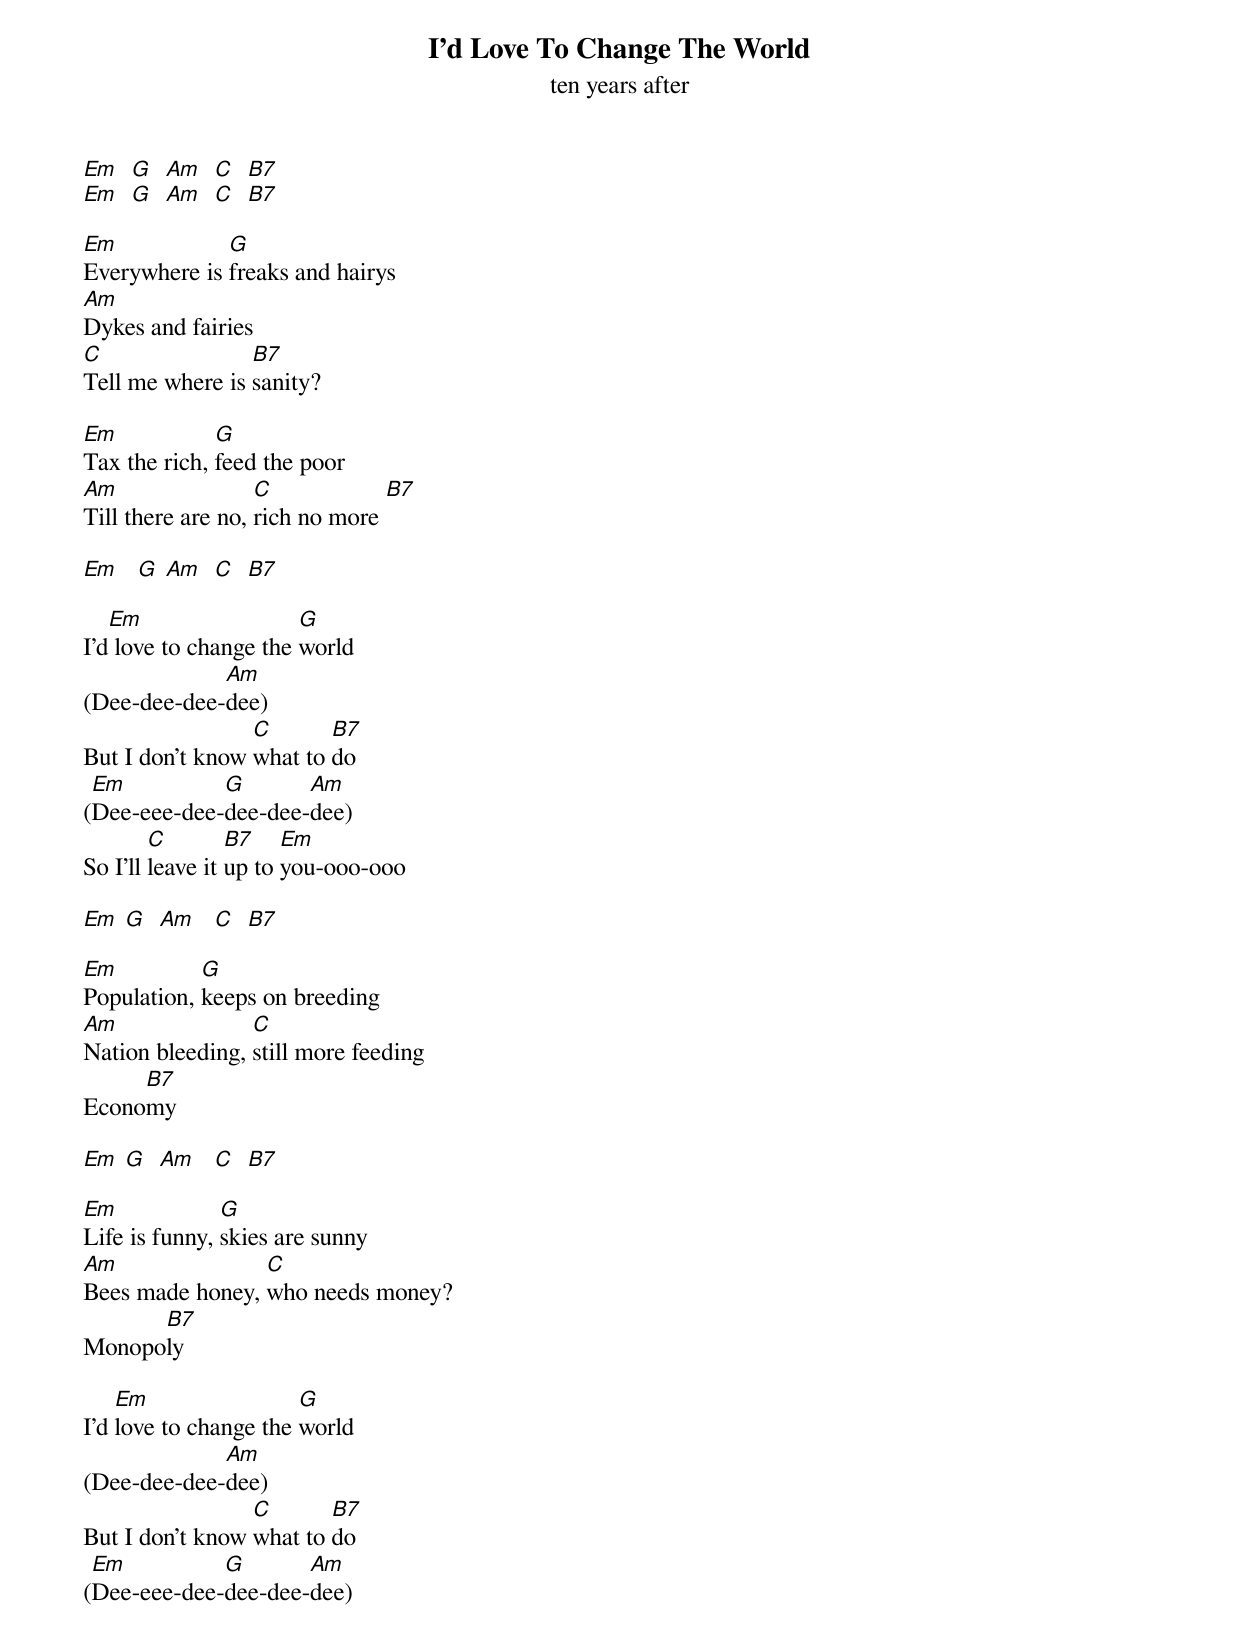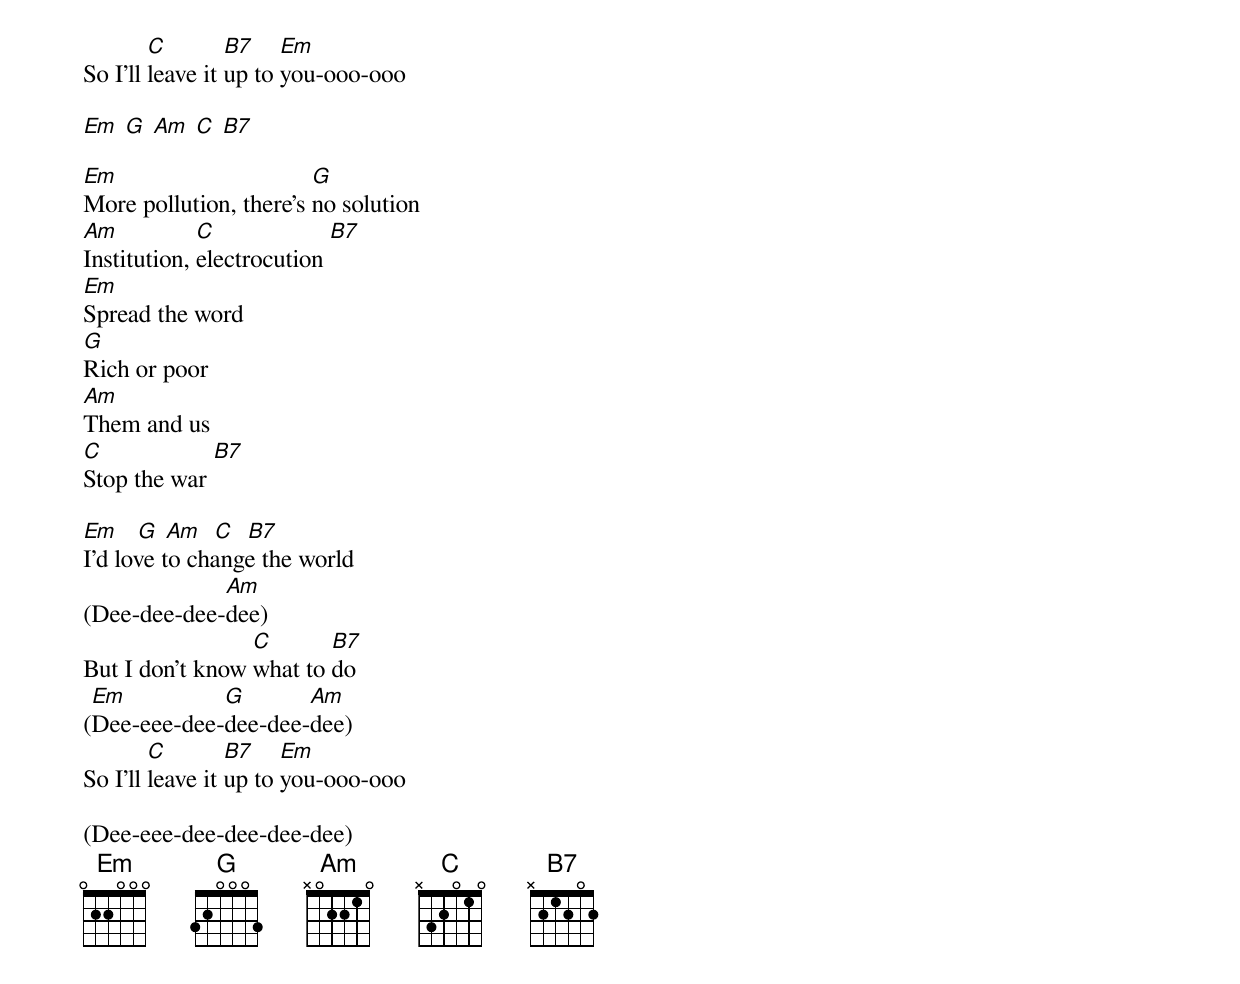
{title: I'd Love To Change The World}
{subtitle: ten years after}

[Em]  [G]  [Am]  [C]  [B7]
[Em]  [G]  [Am]  [C]  [B7]

[Em]Everywhere is [G]freaks and hairys
[Am]Dykes and fairies
[C]Tell me where is [B7]sanity?

[Em]Tax the rich, [G]feed the poor
[Am]Till there are no, [C]rich no more [B7]

[Em]   [G] [Am]  [C]  [B7]

I'd[Em] love to change the [G]world
(Dee-dee-dee-[Am]dee)
But I don't know [C]what to [B7]do
([Em]Dee-eee-dee-[G]dee-dee-[Am]dee)
So I'll [C]leave it [B7]up to [Em]you-ooo-ooo

[Em] [G]  [Am]   [C]  [B7]

[Em]Population, [G]keeps on breeding
[Am]Nation bleeding, [C]still more feeding
Econo[B7]my

[Em] [G]  [Am]   [C]  [B7]

[Em]Life is funny, [G]skies are sunny
[Am]Bees made honey, [C]who needs money?
Monopo[B7]ly

I'd [Em]love to change the [G]world
(Dee-dee-dee-[Am]dee)
But I don't know [C]what to [B7]do
([Em]Dee-eee-dee-[G]dee-dee-[Am]dee)
So I'll [C]leave it [B7]up to [Em]you-ooo-ooo

[Em] [G] [Am] [C] [B7]

[Em]More pollution, there's [G]no solution
[Am]Institution, [C]electrocution [B7]
[Em]Spread the word
[G]Rich or poor
[Am]Them and us
[C]Stop the war [B7]

[Em]   [G] [Am]  [C]  [B7]
I'd love to change the world
(Dee-dee-dee-[Am]dee)
But I don't know [C]what to [B7]do
([Em]Dee-eee-dee-[G]dee-dee-[Am]dee)
So I'll [C]leave it [B7]up to [Em]you-ooo-ooo

(Dee-eee-dee-dee-dee-dee)
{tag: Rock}
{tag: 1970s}
